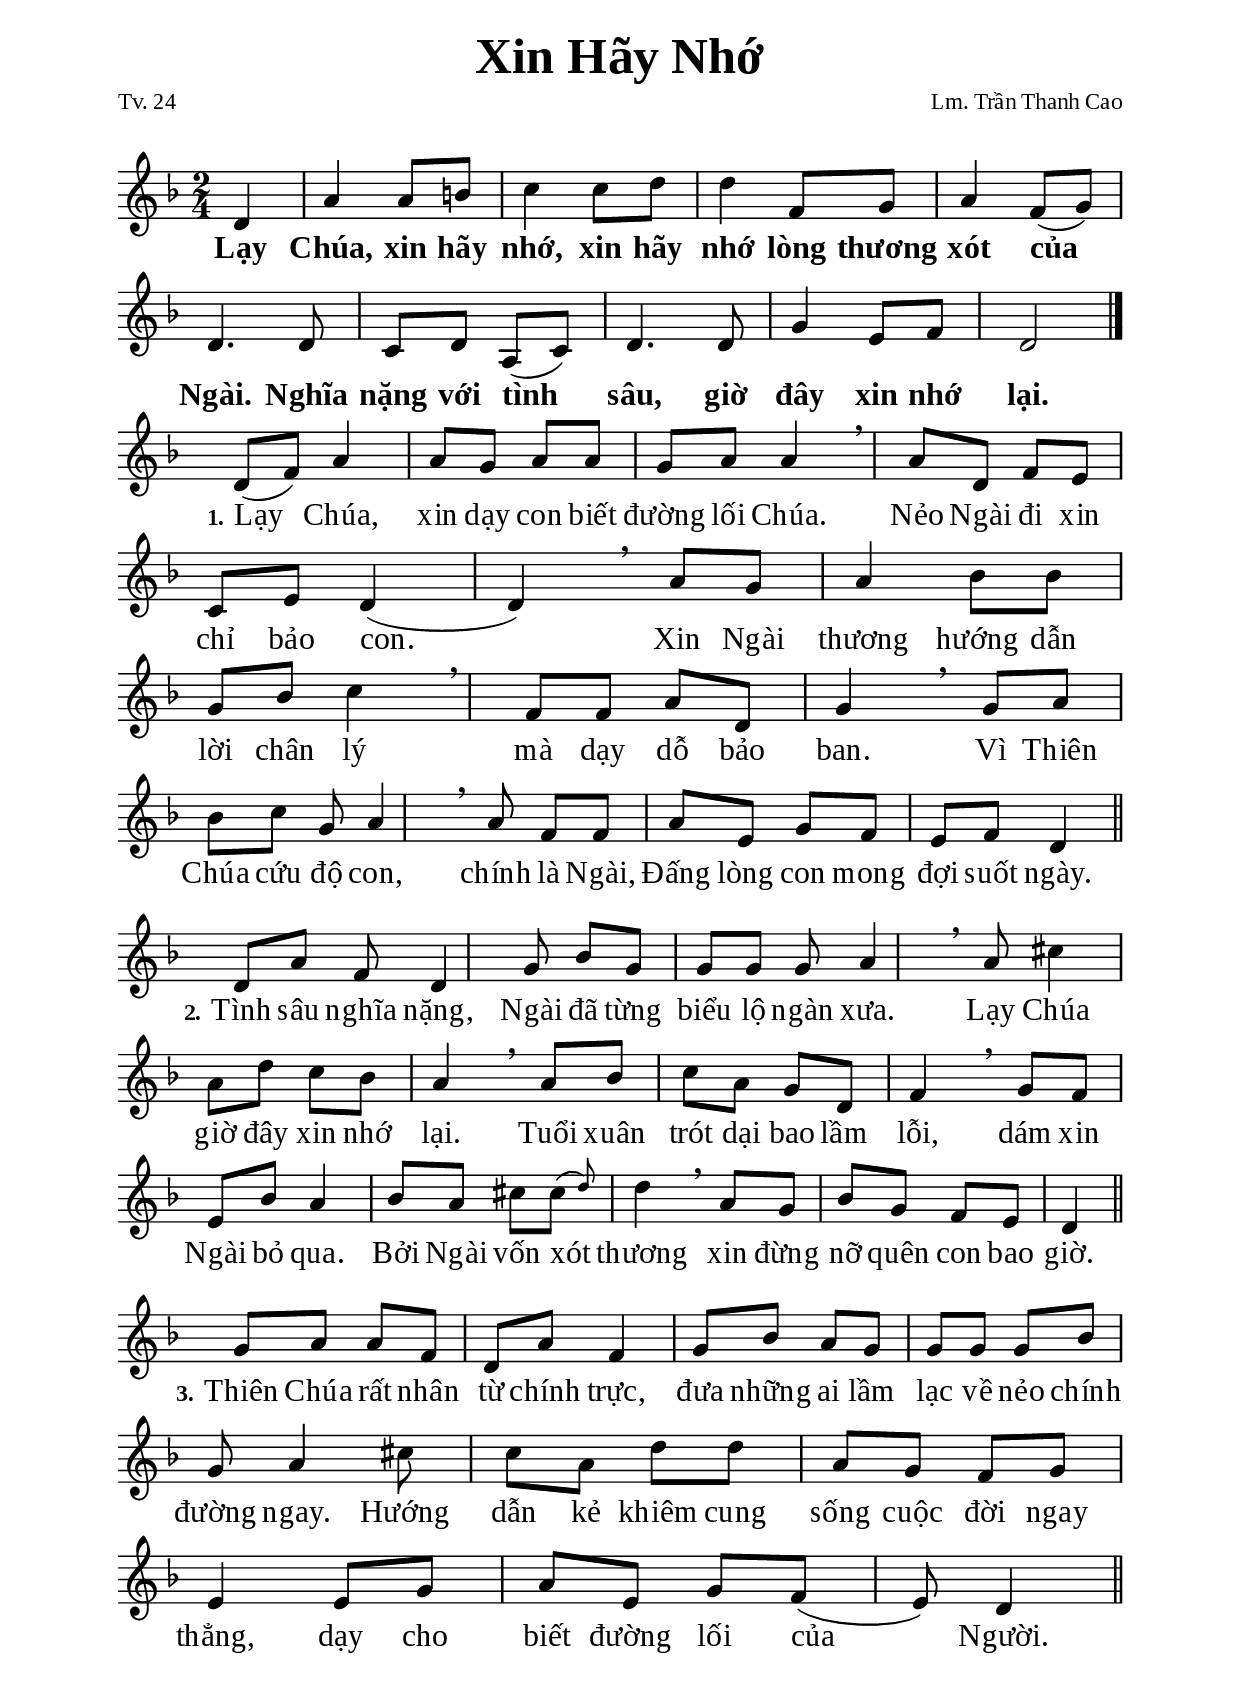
% Cài đặt chung
\version "2.20.0"
\include "english.ly"

\header {
  title = \markup { \fontsize #3 "Xin Hãy Nhớ" }
  poet = "Tv. 24"
  composer = "Lm. Trần Thanh Cao"
  arranger = " "
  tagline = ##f
}

\paper {
  #(set-paper-size "a4")
  top-margin = 10\mm
  bottom-margin = 10\mm
  left-margin = 20\mm
  right-margin = 20\mm
  indent = #0
  #(define fonts
    (make-pango-font-tree
      "Liberation Serif"
      "Liberation Serif"
      "Liberation Serif"
      (/ 20 20)))
  page-count = #1
}

% Nhạc điệp khúc
nhacDiepKhuc= \relative c' {
  \partial 4 d4 |
  a' a8 b! |
  c4 c8 d |
  d4 f,8 g |
  a4 f8 (g) |
  d4. d8 |
  c d a (c) |
  d4. d8 |
  g4 e8 f |
  d2 \bar "|."
}

% Nhạc phiên khúc
nhacPhienKhucMot = \relative c' {
  d8 (f) a4 a8 g a a g a a4 \breathe
  a8 d, f e c e d4 (d) \breathe
  a'8 g a4 bf8 bf g bf c4 \breathe
  f,8 f a d, g4 \breathe
  g8 a bf c g a4 \breathe
  a8 f f a e g f e f d4 \bar "||"
}

nhacPhienKhucHai = \relative c' {
  d8 a' f d4 g8  bf g g g g a4 \breathe
  a8 cs4 a8 d c bf a4 \breathe
  a8 bf c a g d f4 \breathe
  g8 f e bf' a4 bf8 a cs \afterGrace cs8 (d) d4 \breathe
  a8 g bf g f e d4 \bar "||"
}

nhacPhienKhucBa = \relative c'' {
  g8 a a f d a' f4
  g8 bf a g g g g bf g a4
  cs8 c a d d a g f g e4
  e8 g a e g f (e) d4 \bar "||"
}

% Lời điệp khúc
loiDiepKhuc = \lyricmode {
  Lạy Chúa, xin hãy nhớ, xin hãy nhớ lòng thương xót của Ngài.
  Nghĩa nặng với tình sâu, giờ đây xin nhớ lại.
}

% Lời phiên khúc
loiPhienKhucMot = \lyricmode {
  \set stanza = #"1."
  Lạy Chúa, xin dạy con biết đường lối Chúa.
  Nẻo Ngài đi xin chỉ bảo con.
  Xin Ngài thương hướng dẫn lời chân lý  mà dạy dỗ bảo ban.
  Vì Thiên Chúa cứu độ con, chính là Ngài,
  Đấng lòng con mong đợi suốt ngày.
}

loiPhienKhucHai = \lyricmode {
  \set stanza = #"2."
  Tình sâu nghĩa nặng, Ngài đã từng biểu lộ ngàn xưa.
  Lạy Chúa giờ đây xin nhớ lại.
  Tuổi xuân trót dại bao lầm lỗi,
  dám xin Ngài bỏ qua.
  Bởi Ngài vốn xót thương xin đừng nỡ quên con bao giờ.
}

loiPhienKhucBa = \lyricmode {
  \set stanza = #"3."
  Thiên Chúa rất nhân từ chính trực,
  đưa những ai lầm lạc về nẻo chính đường ngay.
  Hướng dẫn kẻ khiêm cung sống cuộc đời ngay thẳng,
  dạy cho biết đường lối của Người.
}


% Dàn trang
\score {
  \new ChoirStaff <<
    \new Staff = diepKhuc \with {
        \consists "Merge_rests_engraver"
        \magnifyStaff #(magstep +1)
      }
      <<
      \new Voice = beSop {
        \key f \major \time 2/4 \nhacDiepKhuc
      }
    >>
    \new Lyrics \lyricsto beSop \loiDiepKhuc
  >>
  \layout {
    \override Lyrics.LyricText.font-series = #'bold
    \override Lyrics.LyricText.font-size = #+3
    \override Lyrics.LyricSpace.minimum-distance = #1.0
    \override Score.BarNumber.break-visibility = ##(#f #f #f)
    \override Score.SpacingSpanner.uniform-stretching = ##t
  }
}

\score {
  \new ChoirStaff <<
    \new Staff = phienKhuc \with {
        \magnifyStaff #(magstep +1)
      }
      <<
      \new Voice = beSop {
        \key f \major \time 2/4 \nhacPhienKhucMot
      }
    >>
    \new Lyrics \lyricsto beSop \loiPhienKhucMot
  >>
  \layout {
    \override Staff.TimeSignature.transparent = ##t
    \override Lyrics.LyricText.font-size = #+3
    \override Lyrics.LyricSpace.minimum-distance = #0.5
    \override Score.BarNumber.break-visibility = ##(#f #f #f)
    \override Score.SpacingSpanner.uniform-stretching = ##t
    \set Score.barAlways = ##t
    \set Score.defaultBarType = ""
  } 
}

\score {
  \new ChoirStaff <<
    \new Staff = phienKhuc \with {
        \magnifyStaff #(magstep +1)
      }
      <<
      \new Voice = beSop {
        \key f \major \time 2/4 \nhacPhienKhucHai
      }
    >>
    \new Lyrics \lyricsto beSop \loiPhienKhucHai
  >>
  \layout {
    \override Staff.TimeSignature.transparent = ##t
    \override Lyrics.LyricText.font-size = #+3
    \override Lyrics.LyricSpace.minimum-distance = #0.5
    \override Score.BarNumber.break-visibility = ##(#f #f #f)
    \override Score.SpacingSpanner.uniform-stretching = ##t
    \set Score.barAlways = ##t
    \set Score.defaultBarType = ""
  } 
}

\score {
  \new ChoirStaff <<
    \new Staff = phienKhuc \with {
        \magnifyStaff #(magstep +1)
      }
      <<
      \new Voice = beSop {
        \key f \major \time 2/4 \nhacPhienKhucBa
      }
    >>
    \new Lyrics \lyricsto beSop \loiPhienKhucBa
  >>
  \layout {
    \override Staff.TimeSignature.transparent = ##t
    \override Lyrics.LyricText.font-size = #+3
    \override Lyrics.LyricSpace.minimum-distance = #0.5
    \override Score.BarNumber.break-visibility = ##(#f #f #f)
    \override Score.SpacingSpanner.uniform-stretching = ##t
    \set Score.barAlways = ##t
    \set Score.defaultBarType = ""
  } 
}
